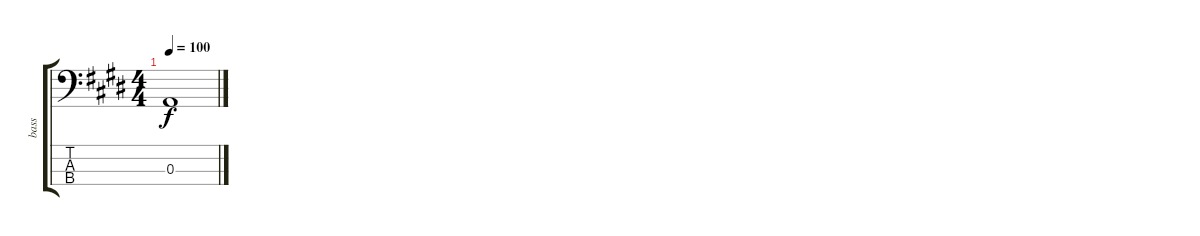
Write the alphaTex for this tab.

\track ("bass" "bass") {instrument electricbassfinger}
\staff {score tabs}
\tuning (G2 D2 A1 E1) {hide}
\ts (4 4)
\tempo 100
\clef f4
\ks e
0.3.1{dy f}
